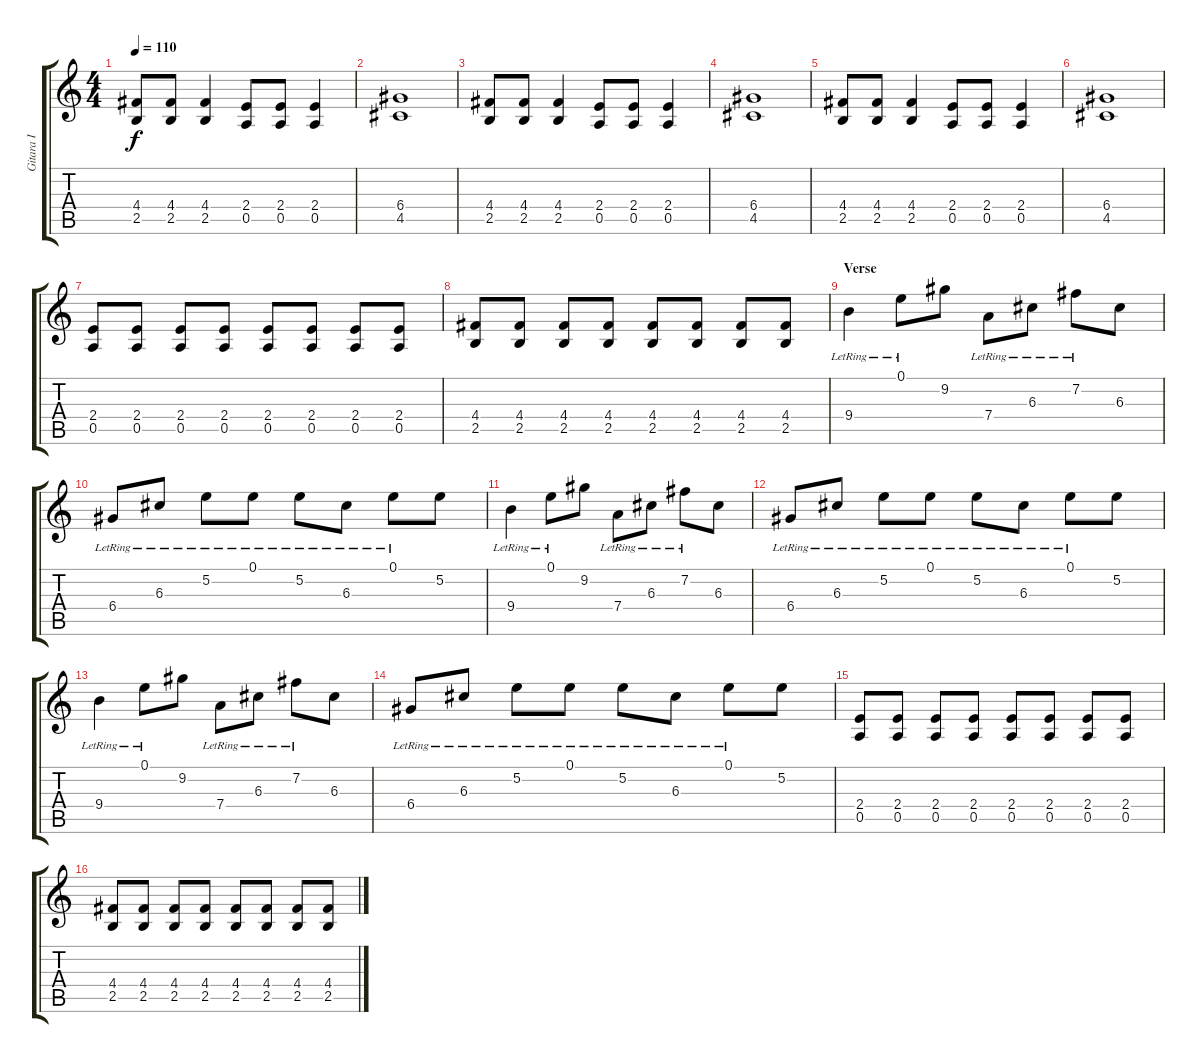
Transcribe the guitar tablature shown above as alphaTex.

\track ("Gitara I" "Gitara I") {instrument acousticguitarnylon}
\staff {score tabs}
\tuning (E4 B3 G3 D3 A2 E2) {hide}
\ts (4 4)
\tempo 110
\clef g2
\ks c
(4.4 2.5).8{dy f instrument distortionguitar} (4.4 2.5).8 (4.4 2.5).4 (2.4 0.5).8 (2.4 0.5).8 (2.4 0.5).4 |
(6.4 4.5).1 |
(4.4 2.5).8{instrument distortionguitar} (4.4 2.5).8 (4.4 2.5).4 (2.4 0.5).8 (2.4 0.5).8 (2.4 0.5).4 |
(6.4 4.5).1 |
(4.4 2.5).8{instrument distortionguitar} (4.4 2.5).8 (4.4 2.5).4 (2.4 0.5).8 (2.4 0.5).8 (2.4 0.5).4 |
(6.4 4.5).1 |
(2.4 0.5).8{instrument distortionguitar} (2.4 0.5).8{instrument distortionguitar} (2.4 0.5).8{instrument distortionguitar} (2.4 0.5).8{instrument distortionguitar} (2.4 0.5).8{instrument distortionguitar} (2.4 0.5).8{instrument distortionguitar} (2.4 0.5).8{instrument distortionguitar} (2.4 0.5).8{instrument distortionguitar} |
(4.4 2.5).8 (4.4 2.5).8 (4.4 2.5).8 (4.4 2.5).8 (4.4 2.5).8 (4.4 2.5).8 (4.4 2.5).8 (4.4 2.5).8 |
\section ("" "Verse")
9.4{lr}.4{instrument acousticguitarnylon} 0.1{lr}.8 9.2.8 7.4{lr}.8 6.3{lr}.8 7.2{lr}.8 6.3.8 |
6.4{lr}.8 6.3{lr}.8 5.2{lr}.8 0.1{lr}.8 5.2{lr}.8 6.3{lr}.8 0.1{lr}.8 5.2.8 |
9.4{lr}.4 0.1{lr}.8 9.2.8 7.4{lr}.8 6.3{lr}.8 7.2{lr}.8 6.3.8 |
6.4{lr}.8 6.3{lr}.8 5.2{lr}.8 0.1{lr}.8 5.2{lr}.8 6.3{lr}.8 0.1{lr}.8 5.2.8 |
9.4{lr}.4 0.1{lr}.8 9.2.8 7.4{lr}.8 6.3{lr}.8 7.2{lr}.8 6.3.8 |
6.4{lr}.8 6.3{lr}.8 5.2{lr}.8 0.1{lr}.8 5.2{lr}.8 6.3{lr}.8 0.1{lr}.8 5.2.8 |
(2.4 0.5).8{instrument distortionguitar} (2.4 0.5).8{instrument distortionguitar} (2.4 0.5).8{instrument distortionguitar} (2.4 0.5).8{instrument distortionguitar} (2.4 0.5).8{instrument distortionguitar} (2.4 0.5).8{instrument distortionguitar} (2.4 0.5).8{instrument distortionguitar} (2.4 0.5).8{instrument distortionguitar} |
(4.4 2.5).8 (4.4 2.5).8 (4.4 2.5).8 (4.4 2.5).8 (4.4 2.5).8 (4.4 2.5).8 (4.4 2.5).8 (4.4 2.5).8
